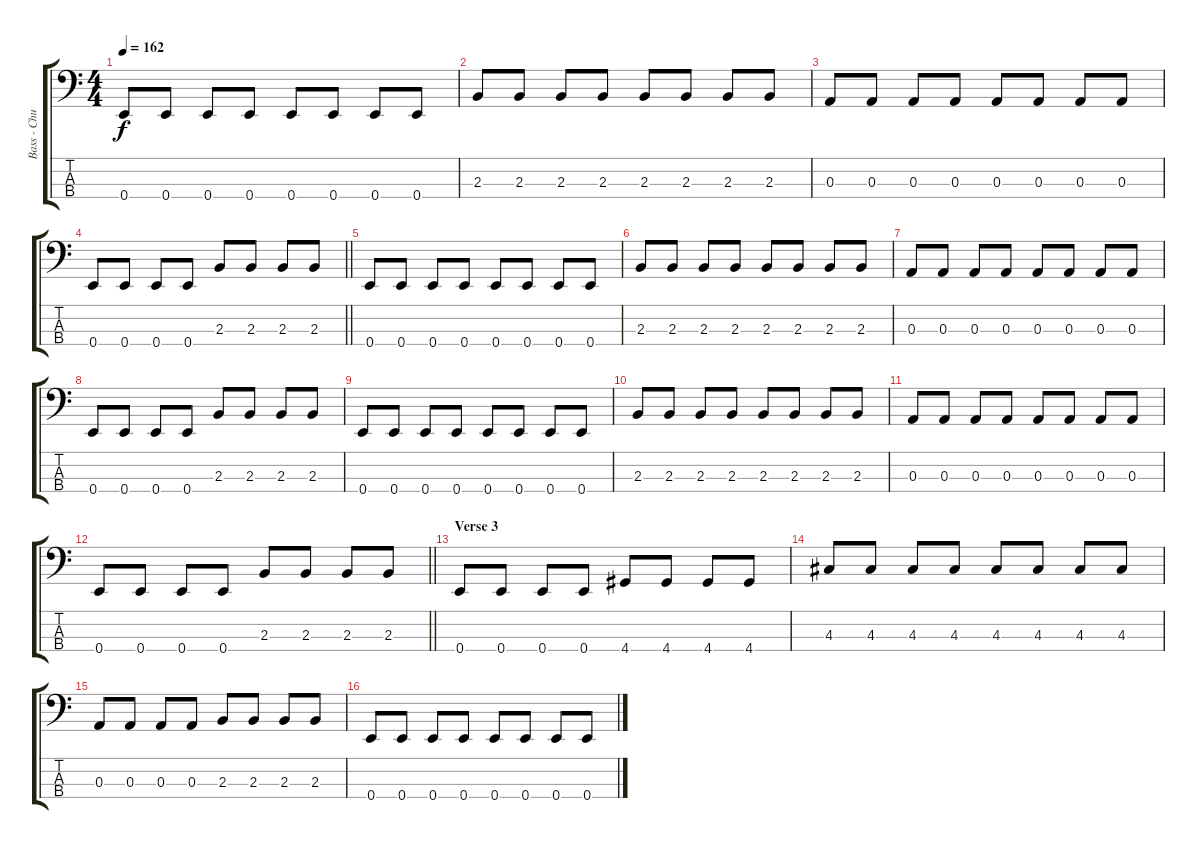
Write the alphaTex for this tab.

\track ("Bass - Chumakova" "Bass - Chu") {instrument electricbassfinger}
\staff {score tabs}
\tuning (G2 D2 A1 E1) {hide}
\ts (4 4)
\tempo 162
\clef f4
\ks c
0.4.8{dy f} 0.4.8 0.4.8 0.4.8 0.4.8 0.4.8 0.4.8 0.4.8 |
2.3.8 2.3.8 2.3.8 2.3.8 2.3.8 2.3.8 2.3.8 2.3.8 |
0.3.8 0.3.8 0.3.8 0.3.8 0.3.8 0.3.8 0.3.8 0.3.8 |
\barLineRight lightlight
0.4.8 0.4.8 0.4.8 0.4.8 2.3.8 2.3.8 2.3.8 2.3.8 |
0.4.8 0.4.8 0.4.8 0.4.8 0.4.8 0.4.8 0.4.8 0.4.8 |
2.3.8 2.3.8 2.3.8 2.3.8 2.3.8 2.3.8 2.3.8 2.3.8 |
0.3.8 0.3.8 0.3.8 0.3.8 0.3.8 0.3.8 0.3.8 0.3.8 |
0.4.8 0.4.8 0.4.8 0.4.8 2.3.8 2.3.8 2.3.8 2.3.8 |
0.4.8 0.4.8 0.4.8 0.4.8 0.4.8 0.4.8 0.4.8 0.4.8 |
2.3.8 2.3.8 2.3.8 2.3.8 2.3.8 2.3.8 2.3.8 2.3.8 |
0.3.8 0.3.8 0.3.8 0.3.8 0.3.8 0.3.8 0.3.8 0.3.8 |
\barLineRight lightlight
0.4.8 0.4.8 0.4.8 0.4.8 2.3.8 2.3.8 2.3.8 2.3.8 |
\section ("" "Verse 3")
0.4.8 0.4.8 0.4.8 0.4.8 4.4.8 4.4.8 4.4.8 4.4.8 |
4.3.8 4.3.8 4.3.8 4.3.8 4.3.8 4.3.8 4.3.8 4.3.8 |
0.3.8 0.3.8 0.3.8 0.3.8 2.3.8 2.3.8 2.3.8 2.3.8 |
0.4.8 0.4.8 0.4.8 0.4.8 0.4.8 0.4.8 0.4.8 0.4.8
